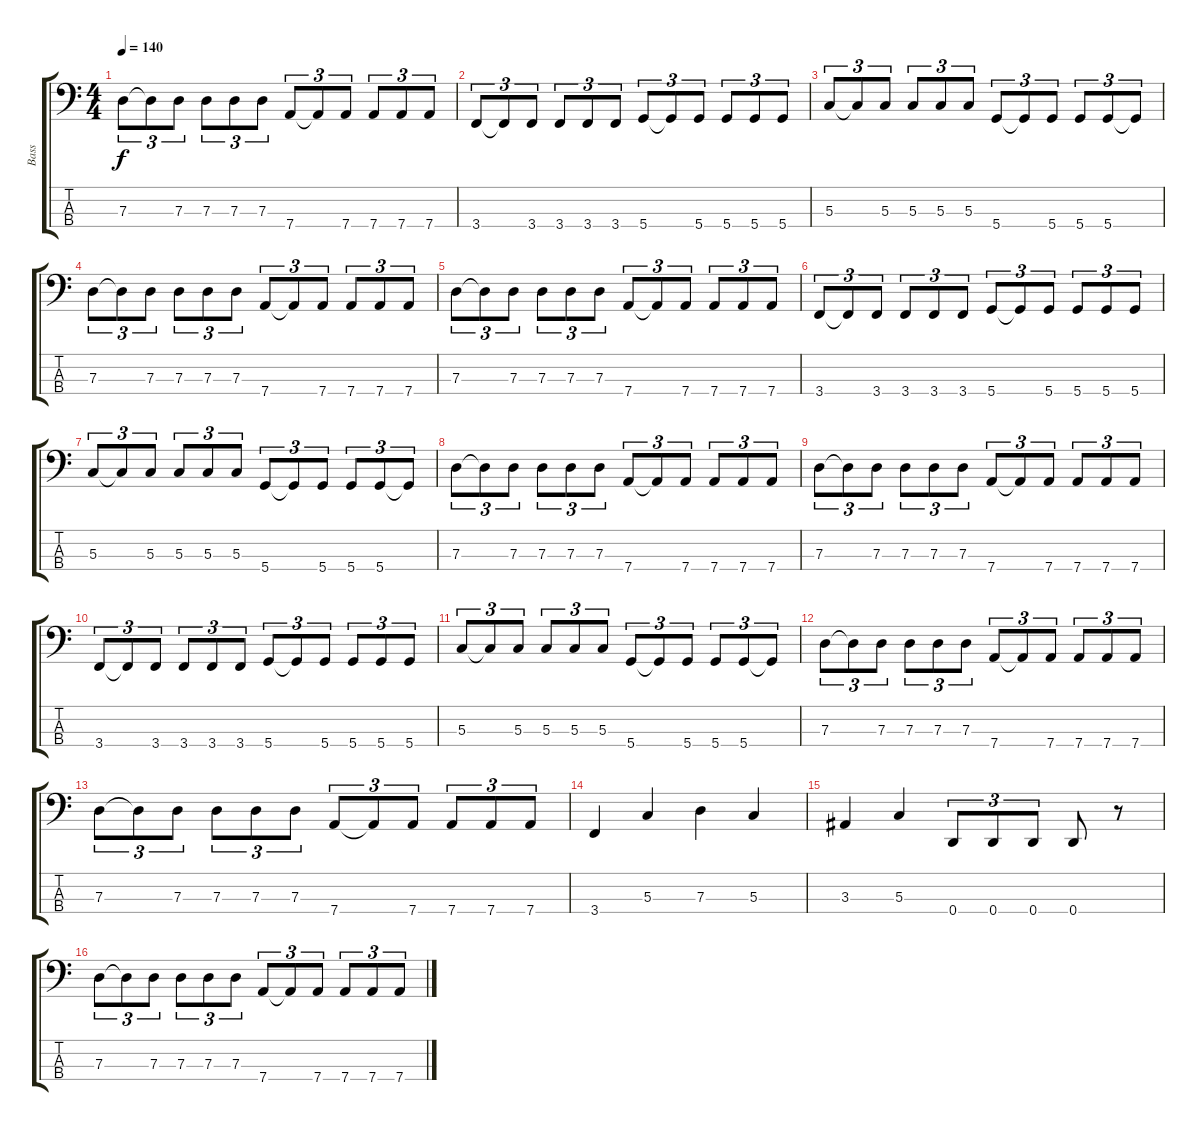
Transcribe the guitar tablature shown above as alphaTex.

\track ("Bass" "Bass") {instrument electricbassfinger}
\staff {score tabs}
\tuning (F2 C2 G1 D1) {hide}
\ts (4 4)
\tempo 140
\clef f4
\ks c
7.3.8{tu (3 2) dy f} 7.3{t}.8{tu (3 2)} 7.3.8{tu (3 2)} 7.3.8{tu (3 2)} 7.3.8{tu (3 2)} 7.3.8{tu (3 2)} 7.4.8{tu (3 2)} 7.4{t}.8{tu (3 2)} 7.4.8{tu (3 2)} 7.4.8{tu (3 2)} 7.4.8{tu (3 2)} 7.4.8{tu (3 2)} |
3.4.8{tu (3 2)} 3.4{t}.8{tu (3 2)} 3.4.8{tu (3 2)} 3.4.8{tu (3 2)} 3.4.8{tu (3 2)} 3.4.8{tu (3 2)} 5.4.8{tu (3 2)} 5.4{t}.8{tu (3 2)} 5.4.8{tu (3 2)} 5.4.8{tu (3 2)} 5.4.8{tu (3 2)} 5.4.8{tu (3 2)} |
5.3.8{tu (3 2)} 5.3{t}.8{tu (3 2)} 5.3.8{tu (3 2)} 5.3.8{tu (3 2)} 5.3.8{tu (3 2)} 5.3.8{tu (3 2)} 5.4.8{tu (3 2)} 5.4{t}.8{tu (3 2)} 5.4.8{tu (3 2)} 5.4.8{tu (3 2)} 5.4.8{tu (3 2)} 5.4{t}.8{tu (3 2)} |
7.3.8{tu (3 2)} 7.3{t}.8{tu (3 2)} 7.3.8{tu (3 2)} 7.3.8{tu (3 2)} 7.3.8{tu (3 2)} 7.3.8{tu (3 2)} 7.4.8{tu (3 2)} 7.4{t}.8{tu (3 2)} 7.4.8{tu (3 2)} 7.4.8{tu (3 2)} 7.4.8{tu (3 2)} 7.4.8{tu (3 2)} |
7.3.8{tu (3 2)} 7.3{t}.8{tu (3 2)} 7.3.8{tu (3 2)} 7.3.8{tu (3 2)} 7.3.8{tu (3 2)} 7.3.8{tu (3 2)} 7.4.8{tu (3 2)} 7.4{t}.8{tu (3 2)} 7.4.8{tu (3 2)} 7.4.8{tu (3 2)} 7.4.8{tu (3 2)} 7.4.8{tu (3 2)} |
3.4.8{tu (3 2)} 3.4{t}.8{tu (3 2)} 3.4.8{tu (3 2)} 3.4.8{tu (3 2)} 3.4.8{tu (3 2)} 3.4.8{tu (3 2)} 5.4.8{tu (3 2)} 5.4{t}.8{tu (3 2)} 5.4.8{tu (3 2)} 5.4.8{tu (3 2)} 5.4.8{tu (3 2)} 5.4.8{tu (3 2)} |
5.3.8{tu (3 2)} 5.3{t}.8{tu (3 2)} 5.3.8{tu (3 2)} 5.3.8{tu (3 2)} 5.3.8{tu (3 2)} 5.3.8{tu (3 2)} 5.4.8{tu (3 2)} 5.4{t}.8{tu (3 2)} 5.4.8{tu (3 2)} 5.4.8{tu (3 2)} 5.4.8{tu (3 2)} 5.4{t}.8{tu (3 2)} |
7.3.8{tu (3 2)} 7.3{t}.8{tu (3 2)} 7.3.8{tu (3 2)} 7.3.8{tu (3 2)} 7.3.8{tu (3 2)} 7.3.8{tu (3 2)} 7.4.8{tu (3 2)} 7.4{t}.8{tu (3 2)} 7.4.8{tu (3 2)} 7.4.8{tu (3 2)} 7.4.8{tu (3 2)} 7.4.8{tu (3 2)} |
7.3.8{tu (3 2)} 7.3{t}.8{tu (3 2)} 7.3.8{tu (3 2)} 7.3.8{tu (3 2)} 7.3.8{tu (3 2)} 7.3.8{tu (3 2)} 7.4.8{tu (3 2)} 7.4{t}.8{tu (3 2)} 7.4.8{tu (3 2)} 7.4.8{tu (3 2)} 7.4.8{tu (3 2)} 7.4.8{tu (3 2)} |
3.4.8{tu (3 2)} 3.4{t}.8{tu (3 2)} 3.4.8{tu (3 2)} 3.4.8{tu (3 2)} 3.4.8{tu (3 2)} 3.4.8{tu (3 2)} 5.4.8{tu (3 2)} 5.4{t}.8{tu (3 2)} 5.4.8{tu (3 2)} 5.4.8{tu (3 2)} 5.4.8{tu (3 2)} 5.4.8{tu (3 2)} |
5.3.8{tu (3 2)} 5.3{t}.8{tu (3 2)} 5.3.8{tu (3 2)} 5.3.8{tu (3 2)} 5.3.8{tu (3 2)} 5.3.8{tu (3 2)} 5.4.8{tu (3 2)} 5.4{t}.8{tu (3 2)} 5.4.8{tu (3 2)} 5.4.8{tu (3 2)} 5.4.8{tu (3 2)} 5.4{t}.8{tu (3 2)} |
7.3.8{tu (3 2)} 7.3{t}.8{tu (3 2)} 7.3.8{tu (3 2)} 7.3.8{tu (3 2)} 7.3.8{tu (3 2)} 7.3.8{tu (3 2)} 7.4.8{tu (3 2)} 7.4{t}.8{tu (3 2)} 7.4.8{tu (3 2)} 7.4.8{tu (3 2)} 7.4.8{tu (3 2)} 7.4.8{tu (3 2)} |
7.3.8{tu (3 2)} 7.3{t}.8{tu (3 2)} 7.3.8{tu (3 2)} 7.3.8{tu (3 2)} 7.3.8{tu (3 2)} 7.3.8{tu (3 2)} 7.4.8{tu (3 2)} 7.4{t}.8{tu (3 2)} 7.4.8{tu (3 2)} 7.4.8{tu (3 2)} 7.4.8{tu (3 2)} 7.4.8{tu (3 2)} |
3.4.4 5.3.4 7.3.4 5.3.4 |
3.3.4 5.3.4 0.4.8{tu (3 2)} 0.4.8{tu (3 2)} 0.4.8{tu (3 2)} 0.4.8 r.8 |
7.3.8{tu (3 2)} 7.3{t}.8{tu (3 2)} 7.3.8{tu (3 2)} 7.3.8{tu (3 2)} 7.3.8{tu (3 2)} 7.3.8{tu (3 2)} 7.4.8{tu (3 2)} 7.4{t}.8{tu (3 2)} 7.4.8{tu (3 2)} 7.4.8{tu (3 2)} 7.4.8{tu (3 2)} 7.4.8{tu (3 2)}
